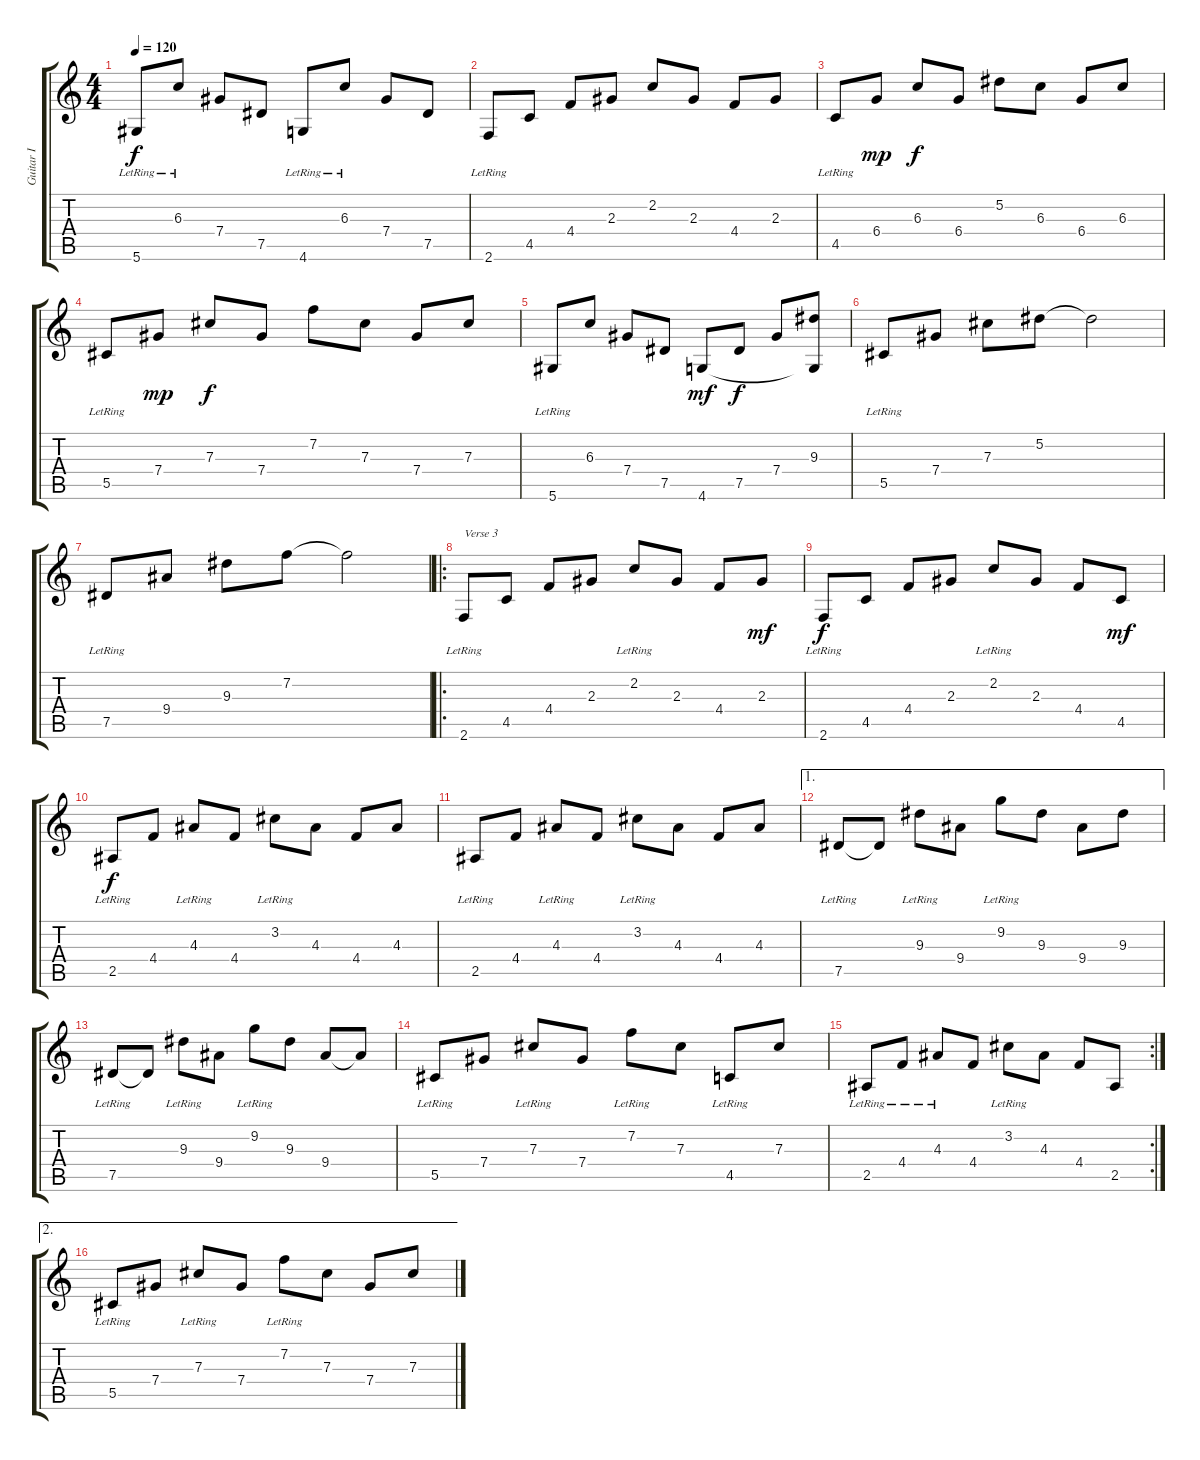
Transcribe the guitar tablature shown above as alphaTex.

\track ("Guitar I" "Guitar I") {instrument electricguitarclean}
\staff {score tabs}
\tuning (Eb4 Bb3 Gb3 Db3 Ab2 Eb2) {hide}
\ts (4 4)
\tempo 120
\clef g2
\ks c
5.6{lr}.8{dy f} 6.3{lr}.8 7.4.8 7.5.8 4.6{lr}.8 6.3{lr}.8 7.4.8 7.5.8 |
2.6{lr}.8 4.5.8 4.4.8 2.3.8 2.2.8 2.3.8 4.4.8 2.3.8 |
4.5{lr}.8 6.4.8{dy mp} 6.3.8{dy f} 6.4.8 5.2.8 6.3.8 6.4.8 6.3.8 |
5.5{lr}.8 7.4.8{dy mp} 7.3.8{dy f} 7.4.8 7.2.8 7.3.8 7.4.8 7.3.8 |
5.6{lr}.8 6.3.8 7.4.8 7.5.8 4.6.8{dy mf} 7.5.8{dy f} 7.4.8 (9.3 4.6{t}).8 |
5.5{lr}.8 7.4.8 7.3.8 5.2.8 5.2{t}.2 |
7.5{lr}.8 9.4.8 9.3.8 7.2.8 7.2{t}.2 |
\ro
2.6{lr}.8{txt "Verse 3"} 4.5.8 4.4.8 2.3.8 2.2{lr}.8 2.3.8 4.4.8 2.3.8{dy mf} |
2.6{lr}.8{dy f} 4.5.8 4.4.8 2.3.8 2.2{lr}.8 2.3.8 4.4.8 4.5.8{dy mf} |
2.5{lr}.8{dy f} 4.4.8 4.3{lr}.8 4.4.8 3.2{lr}.8 4.3.8 4.4.8 4.3.8 |
2.5{lr}.8 4.4.8 4.3{lr}.8 4.4.8 3.2{lr}.8 4.3.8 4.4.8 4.3.8 |
\ae 1
7.5{lr}.8 7.5{t}.8 9.3{lr}.8 9.4.8 9.2{lr}.8 9.3.8 9.4.8 9.3.8 |
7.5{lr}.8 7.5{t}.8 9.3{lr}.8 9.4.8 9.2{lr}.8 9.3.8 9.4.8 9.4{t}.8 |
5.5{lr}.8 7.4.8 7.3{lr}.8 7.4.8 7.2{lr}.8 7.3.8 4.5{lr}.8 7.3.8 |
\rc 2
2.5{lr}.8 4.4{lr}.8 4.3{lr}.8 4.4.8 3.2{lr}.8 4.3.8 4.4.8 2.5.8 |
\ae 2
5.5{lr}.8 7.4.8 7.3{lr}.8 7.4.8 7.2{lr}.8 7.3.8 7.4.8 7.3.8
